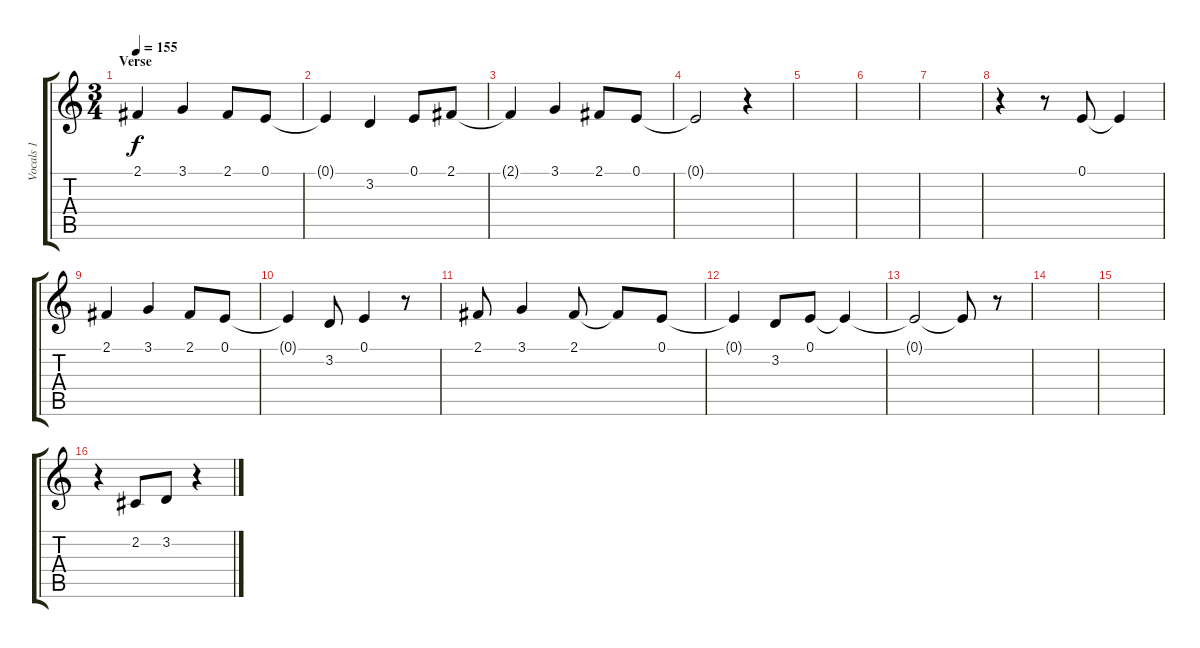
\track ("Vocals 1" "Vocals 1") {instrument violin}
\staff {score tabs}
\tuning (E4 B3 G3 D3 A2 E2) {hide}
\ts (3 4)
\section ("" "Verse")
\tempo 155
\clef g2
\ks c
2.1.4{dy f} 3.1.4 2.1.8 0.1.8 |
0.1{t}.4 3.2.4 0.1.8 2.1.8 |
2.1{t}.4 3.1.4 2.1.8 0.1.8 |
0.1{t}.2 r.4 |
|
|
|
r.4 r.8 0.1.8 0.1{t}.4 |
2.1.4 3.1.4 2.1.8 0.1.8 |
0.1{t}.4 3.2.8 0.1.4 r.8 |
2.1.8 3.1.4 2.1.8 2.1{t}.8 0.1.8 |
0.1{t}.4 3.2.8 0.1.8 0.1{t}.4 |
0.1{t}.2 0.1{t}.8 r.8 |
|
|
r.4 2.2.8 3.2.8 r.4
